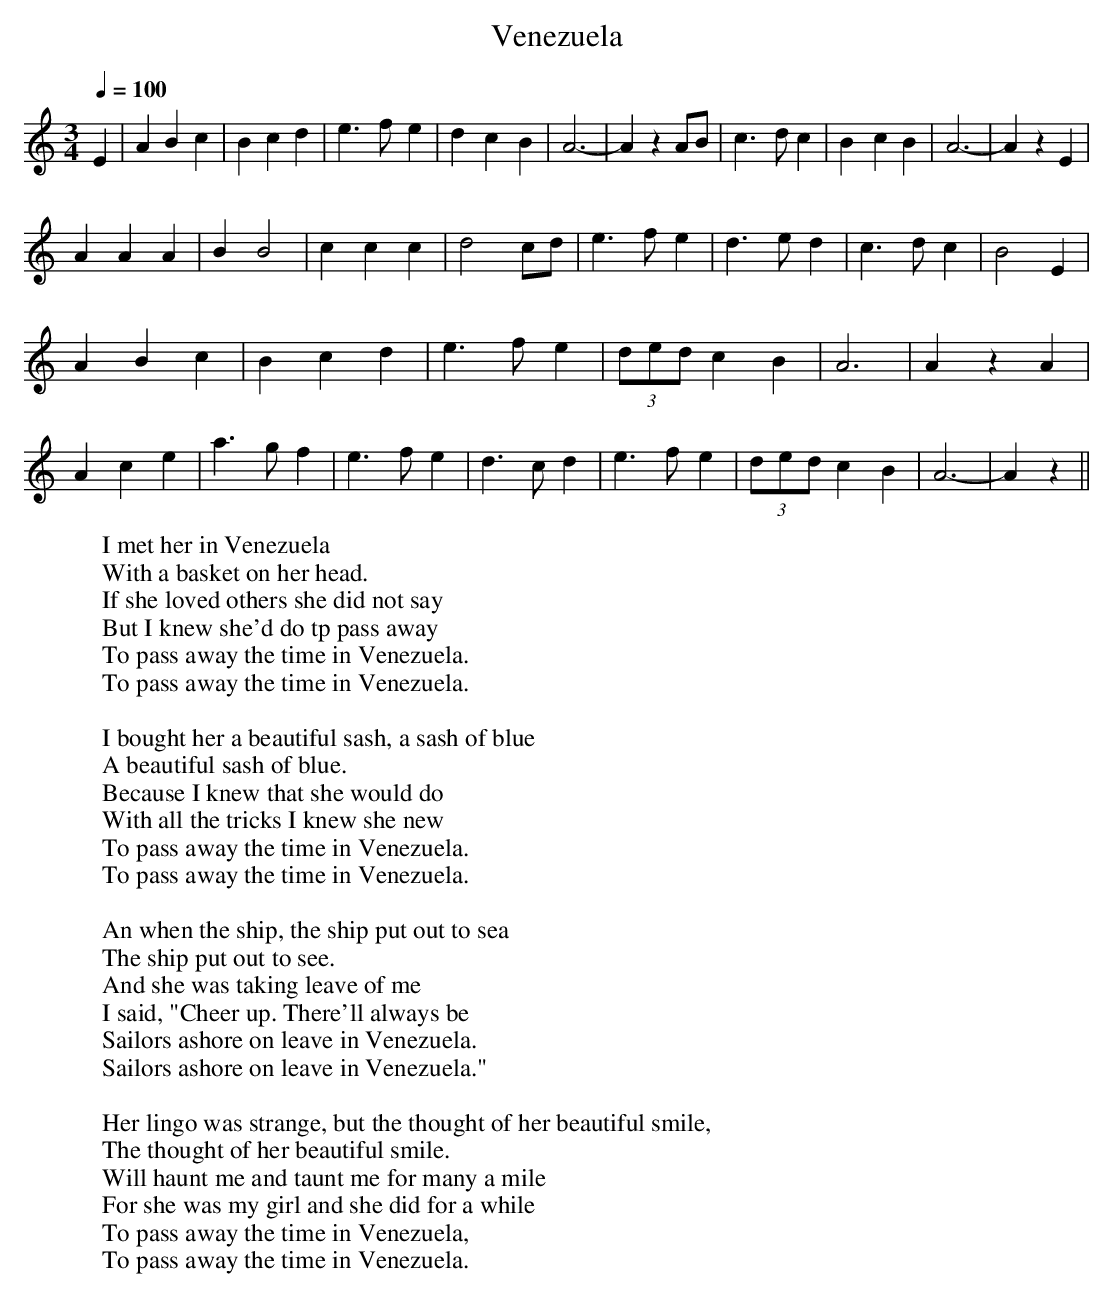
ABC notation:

X:1
T:Venezuela
M:3/4
L:1/8
Q:1/4=100
W:I met her in Venezuela
W:With a basket on her head.
W:If she loved others she did not say
W:But I knew she'd do tp pass away
W:To pass away the time in Venezuela.
W:To pass away the time in Venezuela.
W:
W:I bought her a beautiful sash, a sash of blue
W:A beautiful sash of blue.
W:Because I knew that she would do
W:With all the tricks I knew she new
W:To pass away the time in Venezuela.
W:To pass away the time in Venezuela.
W:
W:An when the ship, the ship put out to sea
W:The ship put out to see.
W:And she was taking leave of me
W:I said, "Cheer up. There'll always be
W:Sailors ashore on leave in Venezuela.
W:Sailors ashore on leave in Venezuela."
W:
W:Her lingo was strange, but the thought of her beautiful smile,
W:The thought of her beautiful smile.
W:Will haunt me and taunt me for many a mile
W:For she was my girl and she did for a while
W:To pass away the time in Venezuela,
W:To pass away the time in Venezuela.
K:C
E2 |A2 B2 c2|B2 c2 d2|e3-f- e2-|d2- c2- B2|A6-|A2 z2 AB|\
c3-d c2|B2- c2 B2|A6-|A2 z2 E2|
A2 A2 A2|B2 B4|c2 c2 c2|d4 cd|\
e3-f e2|d3-e d2|c3-d c2|B4 E2|
A2- B2 c2|B2- c2 d2|e3-f e2|(3d-e-d c2 B2|A6|A2 z2 A2|
A2- c2 e2|a3-g f2|e3-f e2|d3c d2|\
e3-f- e2-|(3d-e-d- c2- B2|A6-|A2 z2 ||
